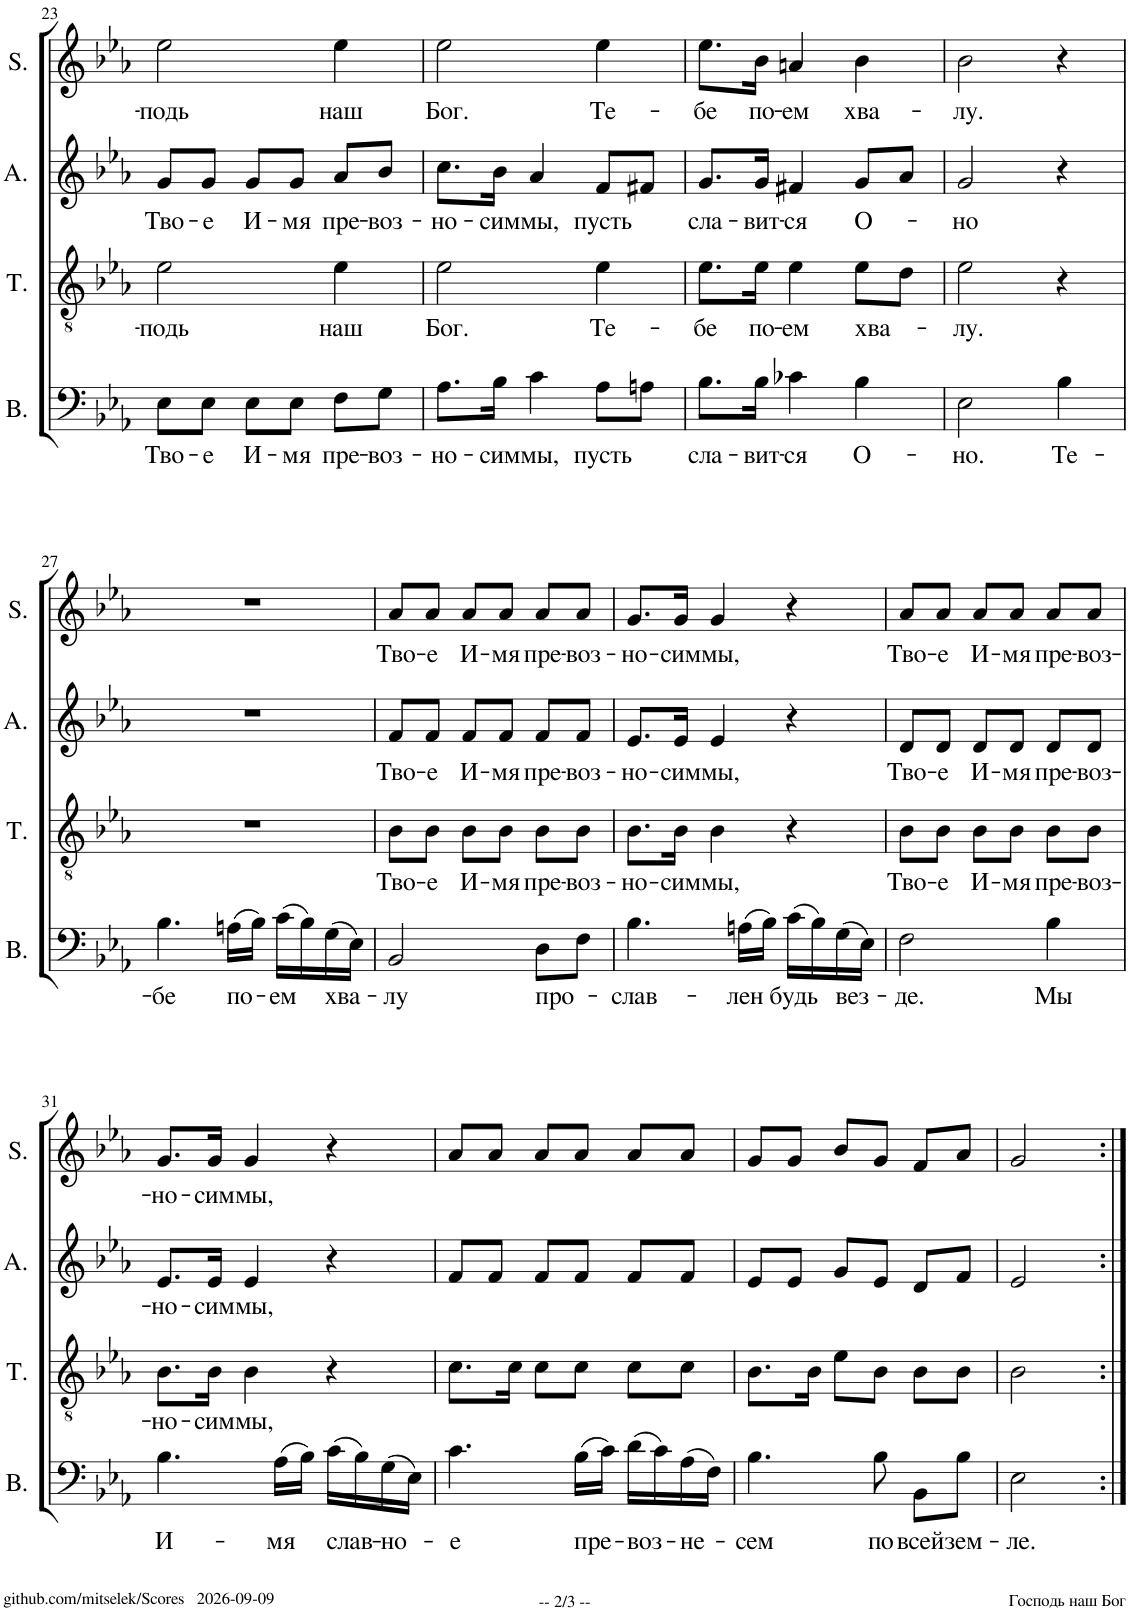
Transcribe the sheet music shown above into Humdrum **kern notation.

**kern	**text	**kern	**text	**kern	**text	**kern	**text
*part4	*part4	*part3	*part3	*part2	*part2	*part1	*part1
*staff4	*staff4	*staff3	*staff3	*staff2	*staff2	*staff1	*staff1
*I"B.	*	*I"T.	*	*I"A.	*	*I"S.	*
*I'B.	*	*I'T.	*	*I'A.	*	*I'S.	*
!!LO:PB:g=z
*clefF4	*	*clefGv2	*	*clefG2	*	*clefG2	*
*k[b-e-a-]	*	*k[b-e-a-]	*	*k[b-e-a-]	*	*k[b-e-a-]	*
*M3/4	*	*M3/4	*	*M3/4	*	*M3/4	*
=23	=23	=23	=23	=23	=23	=23	=23
!	!LO:LY:b	!	!LO:LY:b	!	!LO:LY:b	!	!LO:LY:b
8E-\L	Тво-	2e-\	-подь	8g/L	Тво-	2ee-\	-подь
!	!LO:LY:b	!	!	!	!LO:LY:b	!	!
8E-\J	-е	.	.	8g/J	-е	.	.
!	!LO:LY:b	!	!	!	!LO:LY:b	!	!
8E-\L	И-	.	.	8g/L	И-	.	.
!	!LO:LY:b	!	!	!	!LO:LY:b	!	!
8E-\J	-мя	.	.	8g/J	-мя	.	.
!	!LO:LY:b	!	!LO:LY:b	!	!LO:LY:b	!	!LO:LY:b
8F\L	пре-	4e-\	наш	8a-/L	пре-	4ee-\	наш
!	!LO:LY:b	!	!	!	!LO:LY:b	!	!
8G\J	-воз-	.	.	8b-/J	-воз-	.	.
=24	=24	=24	=24	=24	=24	=24	=24
!	!LO:LY:b	!	!LO:LY:b	!	!LO:LY:b	!	!LO:LY:b
8.A-\L	-но-	2e-\	Бог.	8.cc\L	-но-	2ee-\	Бог.
!	!LO:LY:b	!	!	!	!LO:LY:b	!	!
16B-\Jk	-сим	.	.	16b-\Jk	-сим	.	.
!	!LO:LY:b	!	!	!	!LO:LY:b	!	!
4c\	мы,	.	.	4a-/	мы,	.	.
!	!LO:LY:b	!	!LO:LY:b	!	!LO:LY:b	!	!LO:LY:b
8A-\L	пусть	4e-\	Те-	8f/L	пусть	4ee-\	Те-
8An\J	.	.	.	8f#X/J	.	.	.
=25	=25	=25	=25	=25	=25	=25	=25
!	!LO:LY:b	!	!LO:LY:b	!	!LO:LY:b	!	!LO:LY:b
8.B-\L	сла-	8.e-\L	-бе	8.g/L	сла-	8.ee-\L	-бе
!	!LO:LY:b	!	!LO:LY:b	!	!LO:LY:b	!	!LO:LY:b
16B-\Jk	-вит-	16e-\Jk	по-	16g/Jk	-вит-	16b-\Jk	по-
!	!LO:LY:b	!	!LO:LY:b	!	!LO:LY:b	!	!LO:LY:b
4c-X\	-ся	4e-\	-ем	4f#X/	-ся	4an/	-ем
!	!LO:LY:b	!	!LO:LY:b	!	!LO:LY:b	!	!LO:LY:b
4B-\	О-	8e-\L	хва-	8g/L	О-	4b-\	хва-
.	.	8d\J	.	8a-/J	.	.	.
=26	=26	=26	=26	=26	=26	=26	=26
!	!LO:LY:b	!	!LO:LY:b	!	!LO:LY:b	!	!LO:LY:b
2E-\	-но.	2e-\	-лу.	2g/	-но	2b-\	-лу.
!	!LO:LY:b	!	!	!	!	!	!
4B-\	Те-	4r	.	4r	.	4r	.
!!LO:LB:g=z
=27	=27	=27	=27	=27	=27	=27	=27
!	!LO:LY:b	!	!	!	!	!	!
4.B-\	-бе	2.r	.	2.r	.	2.r	.
!	!LO:LY:b	!	!	!	!	!	!
(16An\LL	по-	.	.	.	.	.	.
16B-\JJ)	.	.	.	.	.	.	.
!	!LO:LY:b	!	!	!	!	!	!
(16c\LL	-ем	.	.	.	.	.	.
16B-\)	.	.	.	.	.	.	.
!	!LO:LY:b	!	!	!	!	!	!
(16G\	хва-	.	.	.	.	.	.
16E-\JJ)	.	.	.	.	.	.	.
=28	=28	=28	=28	=28	=28	=28	=28
!	!LO:LY:b	!	!LO:LY:b	!	!LO:LY:b	!	!LO:LY:b
2BB-/	-лу	8B-\L	Тво-	8f/L	Тво-	8a-/L	Тво-
!	!	!	!LO:LY:b	!	!LO:LY:b	!	!LO:LY:b
.	.	8B-\J	-е	8f/J	-е	8a-/J	-е
!	!	!	!LO:LY:b	!	!LO:LY:b	!	!LO:LY:b
.	.	8B-\L	И-	8f/L	И-	8a-/L	И-
!	!	!	!LO:LY:b	!	!LO:LY:b	!	!LO:LY:b
.	.	8B-\J	-мя	8f/J	-мя	8a-/J	-мя
!	!LO:LY:b	!	!LO:LY:b	!	!LO:LY:b	!	!LO:LY:b
8D\L	про-	8B-\L	пре-	8f/L	пре-	8a-/L	пре-
!	!	!	!LO:LY:b	!	!LO:LY:b	!	!LO:LY:b
8F\J	.	8B-\J	-воз-	8f/J	-воз-	8a-/J	-воз-
=29	=29	=29	=29	=29	=29	=29	=29
!	!LO:LY:b	!	!LO:LY:b	!	!LO:LY:b	!	!LO:LY:b
4.B-\	-слав-	8.B-\L	-но-	8.e-/L	-но-	8.g/L	-но-
!	!	!	!LO:LY:b	!	!LO:LY:b	!	!LO:LY:b
.	.	16B-\Jk	-сим	16e-/Jk	-сим	16g/Jk	-сим
!	!	!	!LO:LY:b	!	!LO:LY:b	!	!LO:LY:b
.	.	4B-\	мы,	4e-/	мы,	4g/	мы,
!	!LO:LY:b	!	!	!	!	!	!
(16An\LL	-лен	.	.	.	.	.	.
16B-\JJ)	.	.	.	.	.	.	.
!	!LO:LY:b	!	!	!	!	!	!
(16c\LL	будь	4r	.	4r	.	4r	.
16B-\)	.	.	.	.	.	.	.
!	!LO:LY:b	!	!	!	!	!	!
(16G\	вез-	.	.	.	.	.	.
16E-\JJ)	.	.	.	.	.	.	.
=30	=30	=30	=30	=30	=30	=30	=30
!	!LO:LY:b	!	!LO:LY:b	!	!LO:LY:b	!	!LO:LY:b
2F\	-де.	8B-\L	Тво-	8d/L	Тво-	8a-/L	Тво-
!	!	!	!LO:LY:b	!	!LO:LY:b	!	!LO:LY:b
.	.	8B-\J	-е	8d/J	-е	8a-/J	-е
!	!	!	!LO:LY:b	!	!LO:LY:b	!	!LO:LY:b
.	.	8B-\L	И-	8d/L	И-	8a-/L	И-
!	!	!	!LO:LY:b	!	!LO:LY:b	!	!LO:LY:b
.	.	8B-\J	-мя	8d/J	-мя	8a-/J	-мя
!	!LO:LY:b	!	!LO:LY:b	!	!LO:LY:b	!	!LO:LY:b
4B-\	Мы	8B-\L	пре-	8d/L	пре-	8a-/L	пре-
!	!	!	!LO:LY:b	!	!LO:LY:b	!	!LO:LY:b
.	.	8B-\J	-воз-	8d/J	-воз-	8a-/J	-воз-
!!LO:LB:g=z
=31	=31	=31	=31	=31	=31	=31	=31
!	!LO:LY:b	!	!LO:LY:b	!	!LO:LY:b	!	!LO:LY:b
4.B-\	И-	8.B-\L	-но-	8.e-/L	-но-	8.g/L	-но-
!	!	!	!LO:LY:b	!	!LO:LY:b	!	!LO:LY:b
.	.	16B-\Jk	-сим	16e-/Jk	-сим	16g/Jk	-сим
!	!	!	!LO:LY:b	!	!LO:LY:b	!	!LO:LY:b
.	.	4B-\	мы,	4e-/	мы,	4g/	мы,
!	!LO:LY:b	!	!	!	!	!	!
(16A-\LL	-мя	.	.	.	.	.	.
16B-\JJ)	.	.	.	.	.	.	.
!	!LO:LY:b	!	!	!	!	!	!
(16c\LL	слав-	4r	.	4r	.	4r	.
16B-\)	.	.	.	.	.	.	.
!	!LO:LY:b	!	!	!	!	!	!
(16G\	-но-	.	.	.	.	.	.
16E-\JJ)	.	.	.	.	.	.	.
=32	=32	=32	=32	=32	=32	=32	=32
!	!LO:LY:b	!	!	!	!	!	!
4.c\	-е	8.c\L	.	8f/L	.	8a-/L	.
.	.	.	.	8f/J	.	8a-/J	.
.	.	16c\Jk	.	.	.	.	.
.	.	8c\L	.	8f/L	.	8a-/L	.
!	!LO:LY:b	!	!	!	!	!	!
(16B-\LL	пре-	8c\J	.	8f/J	.	8a-/J	.
16c\JJ)	.	.	.	.	.	.	.
!	!LO:LY:b	!	!	!	!	!	!
(16d\LL	-воз-	8c\L	.	8f/L	.	8a-/L	.
16c\)	.	.	.	.	.	.	.
!	!LO:LY:b	!	!	!	!	!	!
(16A-\	-не-	8c\J	.	8f/J	.	8a-/J	.
16F\JJ)	.	.	.	.	.	.	.
=33	=33	=33	=33	=33	=33	=33	=33
!	!LO:LY:b	!	!	!	!	!	!
4.B-\	-сем	8.B-\L	.	8e-/L	.	8g/L	.
.	.	.	.	8e-/J	.	8g/J	.
.	.	16B-\Jk	.	.	.	.	.
.	.	8e-\L	.	8g/L	.	8b-/L	.
!	!LO:LY:b	!	!	!	!	!	!
8B-\	по	8B-\J	.	8e-/J	.	8g/J	.
!	!LO:LY:b	!	!	!	!	!	!
8BB-\L	всей	8B-\L	.	8d/L	.	8f/L	.
!	!LO:LY:b	!	!	!	!	!	!
8B-\J	зем-	8B-\J	.	8f/J	.	8a-/J	.
=34	=34	=34	=34	=34	=34	=34	=34
!	!LO:LY:b	!	!	!	!	!	!
2E-\	-ле.	2B-\	.	2e-/	.	2g/	.
=:|!	=:|!	=:|!	=:|!	=:|!	=:|!	=:|!	=:|!
*-	*-	*-	*-	*-	*-	*-	*-
